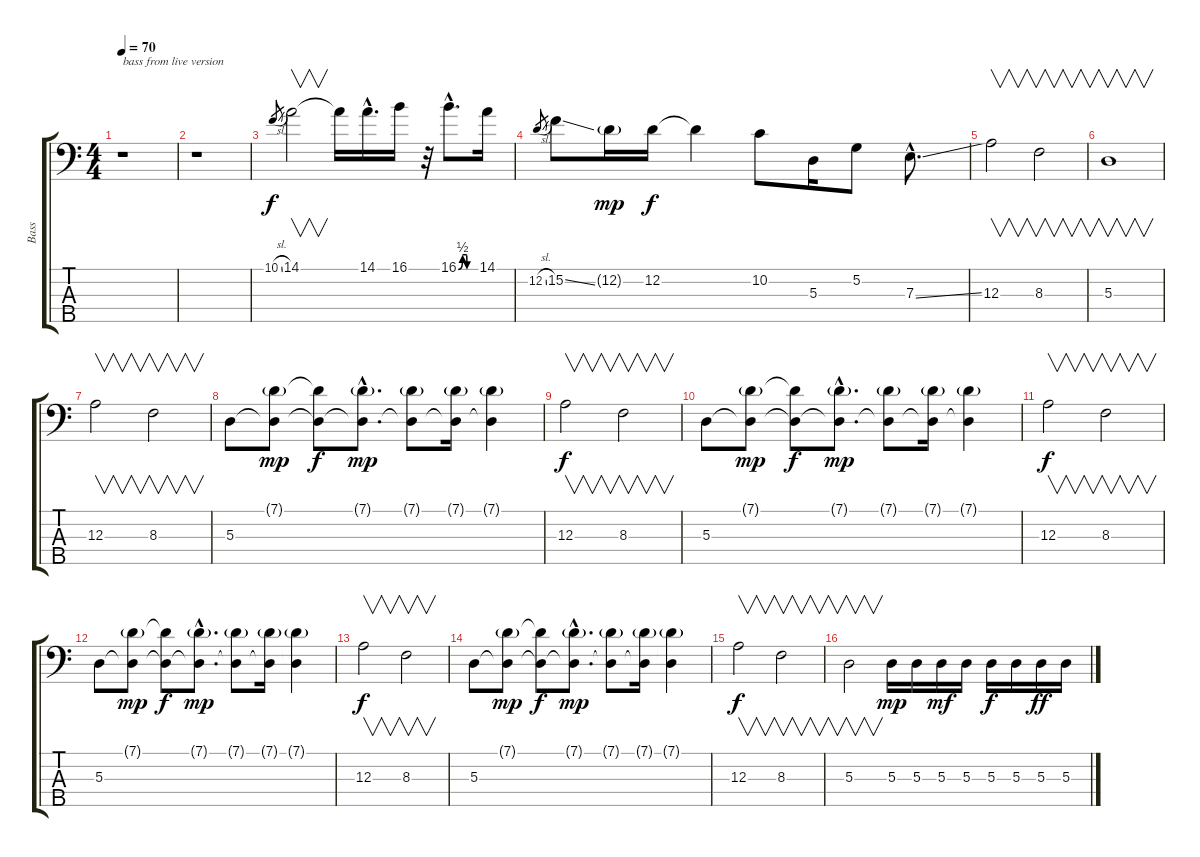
\track ("Bass" "Bass") {instrument fretlessbass}
\staff {score tabs}
\tuning (G2 D2 A1 E1 B0) {hide}
\ts (4 4)
\tempo 70
\clef f4
\ks c
r.1{txt "bass from live version" dy f instrument fretlessbass} |
r.1 |
10.1{sl}.8{gr} 14.1.2{v} 14.1{t}.16 14.1{hac}.16{d} 16.1.16 r.32 16.1{be (custom 0 0 15 2 28 2 30 0 60 0) hac}.8{d} 14.1.16 |
12.2{sl}.8{gr} 15.2{ss}.8 12.2{g}.16{dy mp} 12.2.16{dy f} 12.2{t}.4 10.2.8 5.3.16 5.2.8 7.3{ss hac}.8{d} |
12.3.2{v} 8.3.2{v} |
5.3.1{v} |
12.3.2{v} 8.3.2{v} |
5.3.8 (7.1{g} 5.3{t}).8{dy mp} (7.1{t} 5.3{t}).8{dy f} (7.1{g hac} 5.3{hac t}).8{d dy mp} (7.1{g} 5.3{t}).8 (7.1{g} 5.3{t}).16 (7.1{g} 5.3{t}).4 |
12.3.2{v dy f} 8.3.2{v} |
5.3.8 (7.1{g} 5.3{t}).8{dy mp} (7.1{t} 5.3{t}).8{dy f} (7.1{g hac} 5.3{hac t}).8{d dy mp} (7.1{g} 5.3{t}).8 (7.1{g} 5.3{t}).16 (7.1{g} 5.3{t}).4 |
12.3.2{v dy f} 8.3.2{v} |
5.3.8 (7.1{g} 5.3{t}).8{dy mp} (7.1{t} 5.3{t}).8{dy f} (7.1{g hac} 5.3{hac t}).8{d dy mp} (7.1{g} 5.3{t}).8 (7.1{g} 5.3{t}).16 (7.1{g} 5.3{t}).4 |
12.3.2{v dy f} 8.3.2{v} |
5.3.8 (7.1{g} 5.3{t}).8{dy mp} (7.1{t} 5.3{t}).8{dy f} (7.1{g hac} 5.3{hac t}).8{d dy mp} (7.1{g} 5.3{t}).8 (7.1{g} 5.3{t}).16 (7.1{g} 5.3{t}).4 |
12.3.2{v dy f} 8.3.2{v} |
5.3.2{v} 5.3.16{dy mp} 5.3.16 5.3.16{dy mf} 5.3.16 5.3.16{dy f} 5.3.16 5.3.16{dy ff} 5.3.16
